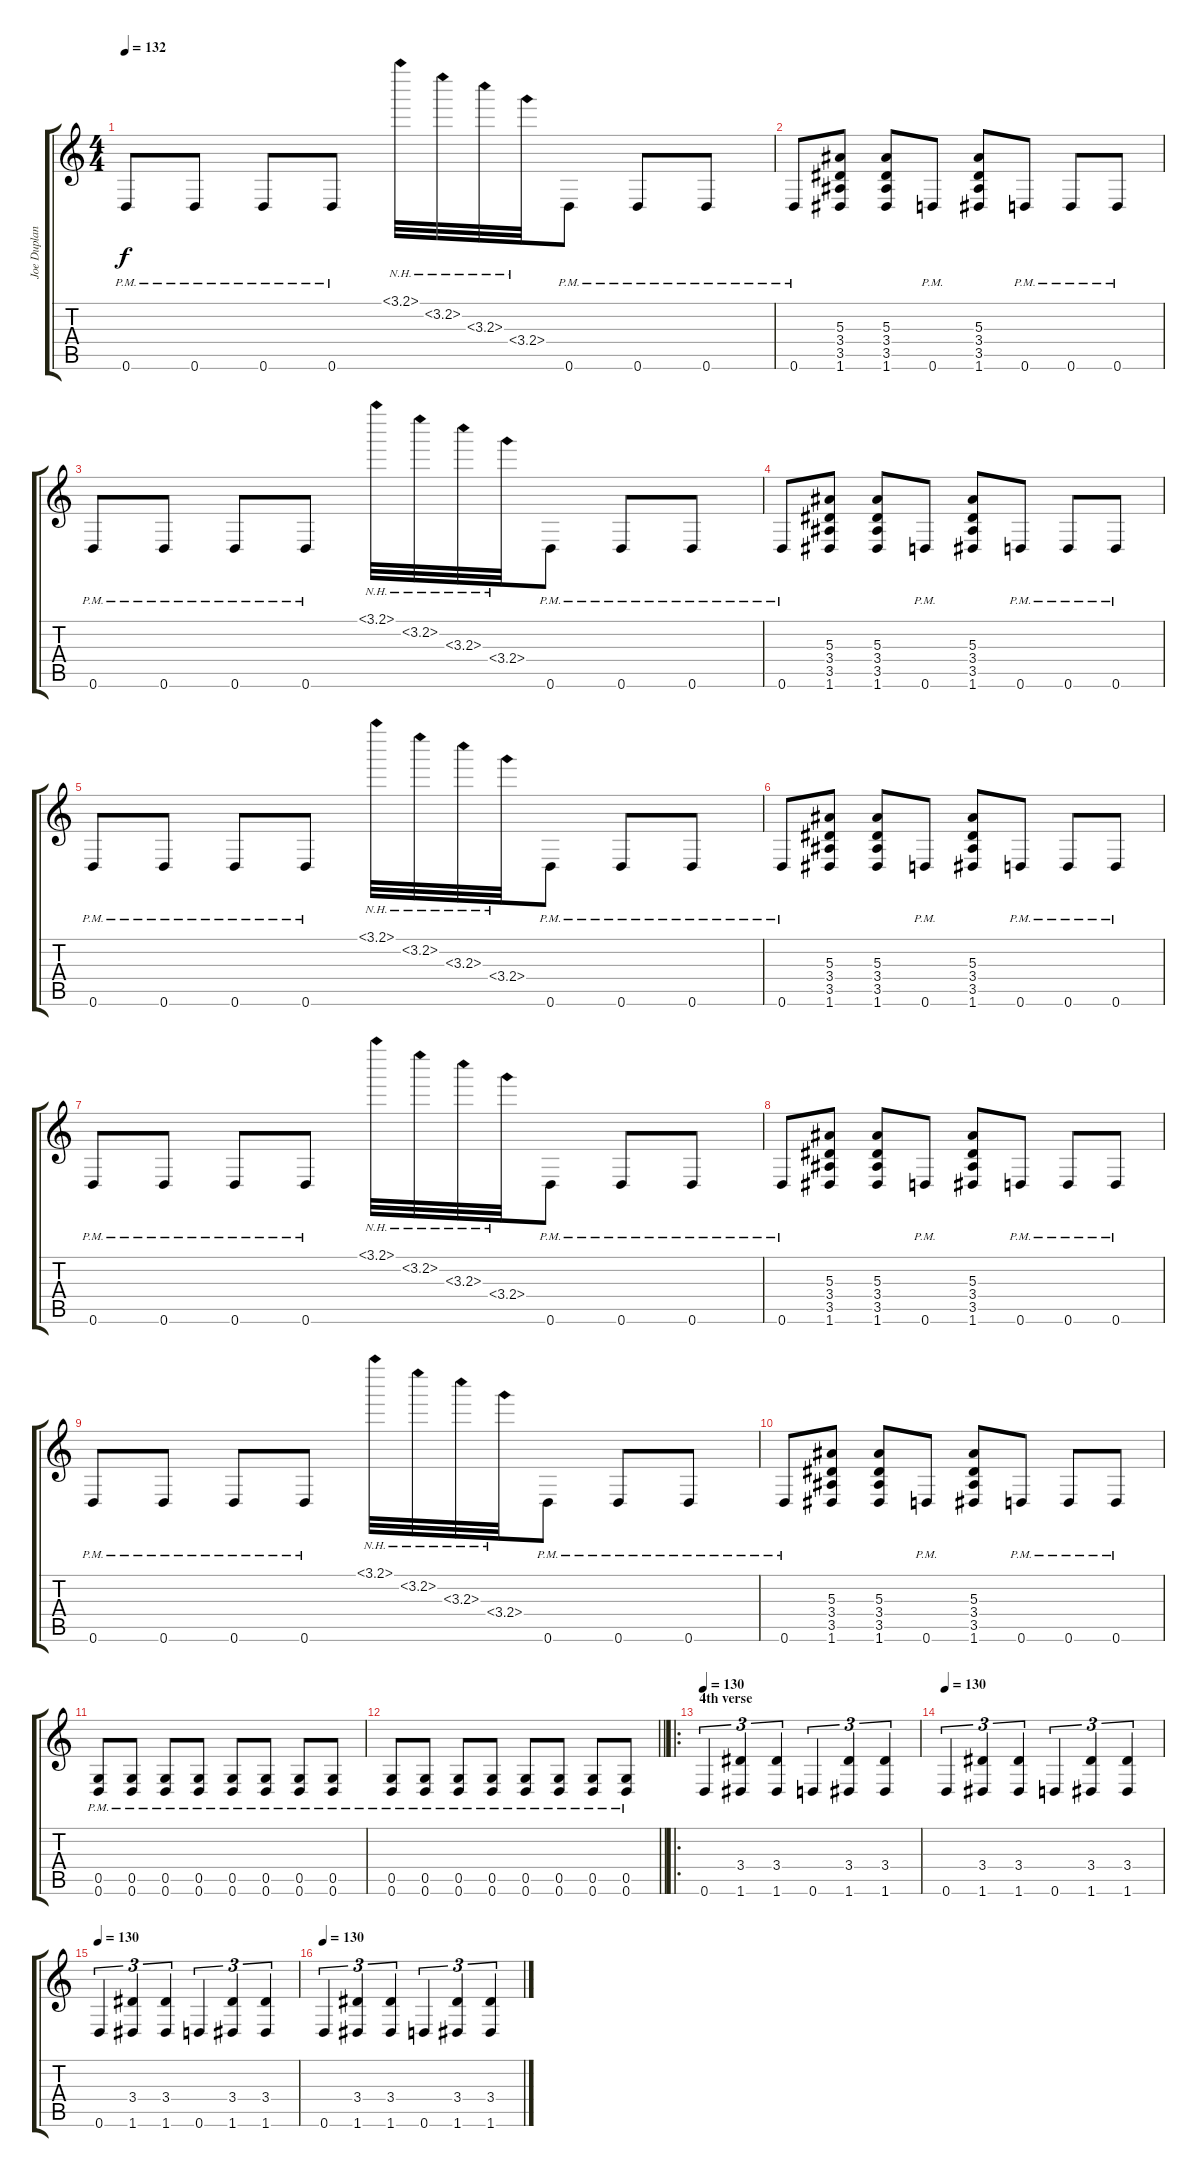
\track ("Joe Duplantier" "Joe Duplan") {instrument overdrivenguitar}
\staff {score tabs}
\tuning (D4 A3 F3 C3 G2 D2) {hide}
\ts (4 4)
\tempo 132
\clef g2
\ks c
0.6{pm}.8{dy f} 0.6{pm}.8 0.6{pm}.8 0.6{pm}.8 3.1{nh}.32 3.2{nh}.32 3.3{nh}.32 3.4{nh}.32 0.6{pm}.8 0.6{pm}.8 0.6{pm}.8 |
0.6{pm}.8 (5.3 3.4 3.5 1.6).8 (5.3 3.4 3.5 1.6).8 0.6{pm}.8 (5.3 3.4 3.5 1.6).8 0.6{pm}.8 0.6{pm}.8 0.6{pm}.8 |
0.6{pm}.8 0.6{pm}.8 0.6{pm}.8 0.6{pm}.8 3.1{nh}.32 3.2{nh}.32 3.3{nh}.32 3.4{nh}.32 0.6{pm}.8 0.6{pm}.8 0.6{pm}.8 |
0.6{pm}.8 (5.3 3.4 3.5 1.6).8 (5.3 3.4 3.5 1.6).8 0.6{pm}.8 (5.3 3.4 3.5 1.6).8 0.6{pm}.8 0.6{pm}.8 0.6{pm}.8 |
0.6{pm}.8 0.6{pm}.8 0.6{pm}.8 0.6{pm}.8 3.1{nh}.32 3.2{nh}.32 3.3{nh}.32 3.4{nh}.32 0.6{pm}.8 0.6{pm}.8 0.6{pm}.8 |
0.6{pm}.8 (5.3 3.4 3.5 1.6).8 (5.3 3.4 3.5 1.6).8 0.6{pm}.8 (5.3 3.4 3.5 1.6).8 0.6{pm}.8 0.6{pm}.8 0.6{pm}.8 |
0.6{pm}.8 0.6{pm}.8 0.6{pm}.8 0.6{pm}.8 3.1{nh}.32 3.2{nh}.32 3.3{nh}.32 3.4{nh}.32 0.6{pm}.8 0.6{pm}.8 0.6{pm}.8 |
0.6{pm}.8 (5.3 3.4 3.5 1.6).8 (5.3 3.4 3.5 1.6).8 0.6{pm}.8 (5.3 3.4 3.5 1.6).8 0.6{pm}.8 0.6{pm}.8 0.6{pm}.8 |
0.6{pm}.8 0.6{pm}.8 0.6{pm}.8 0.6{pm}.8 3.1{nh}.32 3.2{nh}.32 3.3{nh}.32 3.4{nh}.32 0.6{pm}.8 0.6{pm}.8 0.6{pm}.8 |
0.6{pm}.8 (5.3 3.4 3.5 1.6).8 (5.3 3.4 3.5 1.6).8 0.6{pm}.8 (5.3 3.4 3.5 1.6).8 0.6{pm}.8 0.6{pm}.8 0.6{pm}.8 |
(0.5{pm} 0.6{pm}).8 (0.5{pm} 0.6{pm}).8 (0.5{pm} 0.6{pm}).8 (0.5{pm} 0.6{pm}).8 (0.5{pm} 0.6{pm}).8 (0.5{pm} 0.6{pm}).8 (0.5{pm} 0.6{pm}).8 (0.5{pm} 0.6{pm}).8 |
\barLineRight lightlight
(0.5{pm} 0.6{pm}).8 (0.5{pm} 0.6{pm}).8 (0.5{pm} 0.6{pm}).8 (0.5{pm} 0.6{pm}).8 (0.5{pm} 0.6{pm}).8 (0.5{pm} 0.6{pm}).8 (0.5{pm} 0.6{pm}).8 (0.5{pm} 0.6{pm}).8 |
\ro
\section ("" "4th verse")
\tempo 130
0.6.4{tu (3 2)} (3.4 1.6).4{tu (3 2)} (3.4 1.6).4{tu (3 2)} 0.6.4{tu (3 2)} (3.4 1.6).4{tu (3 2)} (3.4 1.6).4{tu (3 2)} |
\tempo 130
0.6.4{tu (3 2)} (3.4 1.6).4{tu (3 2)} (3.4 1.6).4{tu (3 2)} 0.6.4{tu (3 2)} (3.4 1.6).4{tu (3 2)} (3.4 1.6).4{tu (3 2)} |
\tempo 130
0.6.4{tu (3 2)} (3.4 1.6).4{tu (3 2)} (3.4 1.6).4{tu (3 2)} 0.6.4{tu (3 2)} (3.4 1.6).4{tu (3 2)} (3.4 1.6).4{tu (3 2)} |
\tempo 130
0.6.4{tu (3 2)} (3.4 1.6).4{tu (3 2)} (3.4 1.6).4{tu (3 2)} 0.6.4{tu (3 2)} (3.4 1.6).4{tu (3 2)} (3.4 1.6).4{tu (3 2)}
